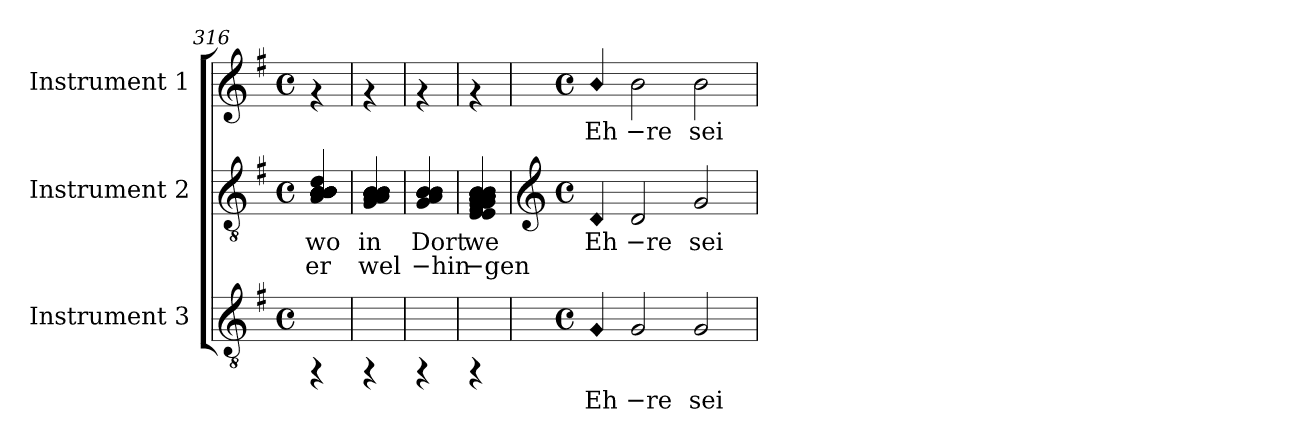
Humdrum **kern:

**kern	**text	**kern	**text	**text	**kern	**text
*part3	*part3	*part2	*part2	*part2	*part1	*part1
*staff3	*staff3	*staff2	*staff2	*staff2	*staff1	*staff1
*I"Instrument 3	*	*I"Instrument 2	*	*	*I"Instrument 1	*
!!LO:LB:g=z
*clefGv2	*	*clefGv2	*	*	*clefG2	*
*k[f#]	*	*k[f#]	*	*	*k[f#]	*
*G:	*	*G:	*	*	*G:	*
*M4/4	*	*M4/4	*	*	*M4/4	*
*met(c)	*	*met(c)	*	*	*met(c)	*
=316	=316	=316	=316	=316	=316	=316
!	!	!	!LO:LY:b:rj	!LO:LY:b:rj	!	!
4rFF	.	4d/ 4B/ 4B/ 4B/ 4B/ 4B/ 4B/ 4B/ 4B/ 4B/ 4B/ 4B/ 4B/ 4B/ 4B/ 4B/ 4A/ 4B/	wo	er	4rf	.
!!LO:PB:g=z
=317	=317	=317	=317	=317	=317	=317
!	!	!	!LO:LY:b:rj	!LO:LY:b:rj	!	!
4rFF	.	4B/ 4B/ 4B/ 4B/ 4B/ 4B/ 4B/ 4B/ 4A/ 4G/ 4A/	in	wel	4rf	.
=318	=318	=318	=318	=318	=318	=318
!	!	!	!LO:LY:b:rj	!LO:LY:b:rj	!	!
4rFF	.	4B/ 4B/ 4B/ 4B/ 4A/ 4G/ 4B/	Dort	−hin	4rf	.
!!LO:LB:g=z
=319	=319	=319	=319	=319	=319	=319
!	!	!	!LO:LY:b:rj	!LO:LY:b:rj	!	!
4rFF	.	4B/ 4B/ 4B/ 4B/ 4B/ 4A/ 4A/ 4A/ 4A/ 4A/ 4A/ 4A/ 4G/ 4G/ 4F#/ 4E/ 4E/	we	−gen	4rf	.
!!LO:LB:g=z
=320	=320	=320	=320	=320	=320	=320
*	*	*clefG2	*	*	*	*
*M4/4	*	*M4/4	*	*	*M4/4	*
*met(c)	*	*met(c)	*	*	*met(c)	*
!LO:N:head=diamond	!LO:LY:b:cj	!LO:N:head=diamond	!LO:LY:b:rj	!	!LO:N:head=diamond	!LO:LY:b:cj
4G/	Eh	4d/	Eh	.	4b/	Eh
!	!LO:LY:b:cj	!	!LO:LY:b:rj	!	!	!LO:LY:b:cj
2G/	−re	2d/	−re	.	2b\	−re
!	!LO:LY:b:cj	!	!LO:LY:b:rj	!	!	!LO:LY:b:cj
2G/	sei	2g/	sei	.	2b\	sei
=	=	=	=	=	=	=
*-	*-	*-	*-	*-	*-	*-
